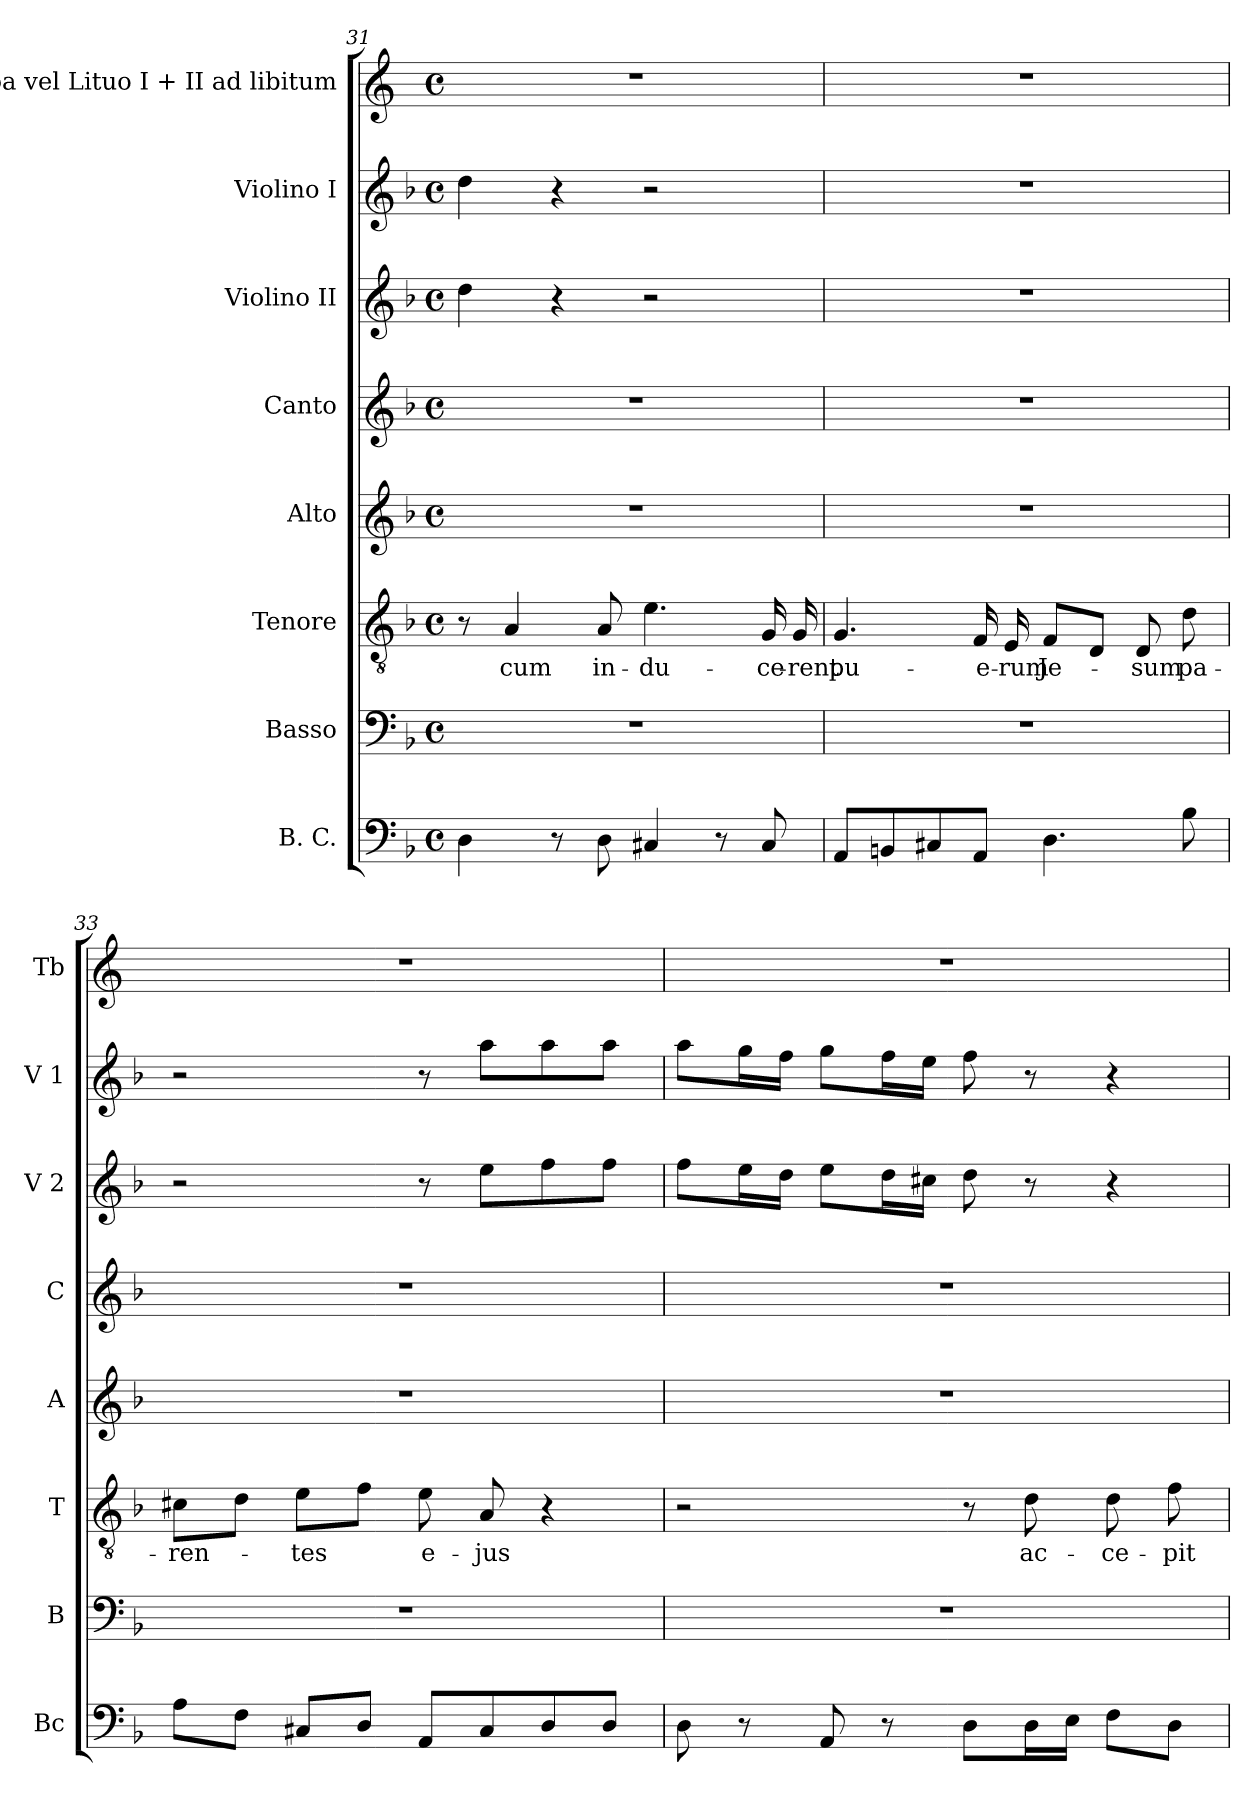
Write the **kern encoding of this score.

**kern	**kern	**kern	**text	**kern	**kern	**kern	**kern	**kern
*part8	*part7	*part6	*part6	*part5	*part4	*part3	*part2	*part1
*staff8	*staff7	*staff6	*staff6	*staff5	*staff4	*staff3	*staff2	*staff1
*I"B. C.	*I"Basso	*I"Tenore	*	*I"Alto	*I"Canto	*I"Violino II	*I"Violino I	*I"Tuba vel Lituo I + II ad libitum
*I'Bc	*I'B	*I'T	*	*I'A	*I'C	*I'V 2	*I'V 1	*I'Tb
*clefF4	*clefF4	*clefGv2	*	*clefG2	*clefG2	*clefG2	*clefG2	*clefG2
*	*	*	*	*	*	*	*	*ITrd4c7
*k[b-]	*k[b-]	*k[b-]	*	*k[b-]	*k[b-]	*k[b-]	*k[b-]	*k[b-]
*M4/4	*M4/4	*M4/4	*	*M4/4	*M4/4	*M4/4	*M4/4	*M4/4
*met(c)	*met(c)	*met(c)	*	*met(c)	*met(c)	*met(c)	*met(c)	*met(c)
=31	=31	=31	=31	=31	=31	=31	=31	=31
4D\	1r	8r	.	1r	1r	4dd\	4dd\	1r
!	!	!	!LO:LY:b	!	!	!	!	!
.	.	4A/	cum	.	.	.	.	.
8r	.	.	.	.	.	4r	4r	.
!	!	!	!LO:LY:b	!	!	!	!	!
8D\	.	8A/	in-	.	.	.	.	.
!	!	!	!LO:LY:b	!	!	!	!	!
4C#X/	.	4.e\	-du-	.	.	2r	2r	.
8r	.	.	.	.	.	.	.	.
!	!	!	!LO:LY:b	!	!	!	!	!
8C#/	.	16G/	-ce-	.	.	.	.	.
!	!	!	!LO:LY:b	!	!	!	!	!
.	.	16G/	-rent	.	.	.	.	.
=32	=32	=32	=32	=32	=32	=32	=32	=32
!	!	!	!LO:LY:b	!	!	!	!	!
8AA/L	1r	4.G/	pu-	1r	1r	1r	1r	1r
8BBn/	.	.	.	.	.	.	.	.
8C#X/	.	.	.	.	.	.	.	.
!	!	!	!LO:LY:b	!	!	!	!	!
8AA/J	.	16F/	-e-	.	.	.	.	.
!	!	!	!LO:LY:b	!	!	!	!	!
.	.	16E/	-rum	.	.	.	.	.
!	!	!	!LO:LY:b	!	!	!	!	!
4.D\	.	8F/L	Je-	.	.	.	.	.
.	.	8D/J	.	.	.	.	.	.
!	!	!	!LO:LY:b	!	!	!	!	!
.	.	8D/	-sum	.	.	.	.	.
!	!	!	!LO:LY:b	!	!	!	!	!
8B-\	.	8d\	pa-	.	.	.	.	.
!!LO:LB:g=z
=33	=33	=33	=33	=33	=33	=33	=33	=33
!	!	!	!LO:LY:b	!	!	!	!	!
8A\L	1r	8c#X\L	-ren-	1r	1r	2r	2r	1r
8F\J	.	8d\J	.	.	.	.	.	.
!	!	!	!LO:LY:b	!	!	!	!	!
8C#X/L	.	8e\L	-tes	.	.	.	.	.
8D/J	.	8f\J	.	.	.	.	.	.
!	!	!	!LO:LY:b	!	!	!	!	!
8AA/L	.	8e\	e-	.	.	8r	8r	.
!	!	!	!LO:LY:b	!	!	!	!	!
8C#/	.	8A/	-jus	.	.	8ee\L	8aa\L	.
8D/	.	4r	.	.	.	8ff\	8aa\	.
8D/J	.	.	.	.	.	8ff\J	8aa\J	.
=34	=34	=34	=34	=34	=34	=34	=34	=34
8D\	1r	2r	.	1r	1r	8ff\L	8aa\L	1r
8r	.	.	.	.	.	16ee\L	16gg\L	.
.	.	.	.	.	.	16dd\JJ	16ff\JJ	.
8AA/	.	.	.	.	.	8ee\L	8gg\L	.
8r	.	.	.	.	.	16dd\L	16ff\L	.
.	.	.	.	.	.	16cc#X\JJ	16ee\JJ	.
8D\L	.	8r	.	.	.	8dd\	8ff\	.
!	!	!	!LO:LY:b	!	!	!	!	!
16D\L	.	8d\	ac-	.	.	8r	8r	.
16E\JJ	.	.	.	.	.	.	.	.
!	!	!	!LO:LY:b	!	!	!	!	!
8F\L	.	8d\	-ce-	.	.	4r	4r	.
!	!	!	!LO:LY:b	!	!	!	!	!
8D\J	.	8f\	-pit	.	.	.	.	.
=	=	=	=	=	=	=	=	=
*-	*-	*-	*-	*-	*-	*-	*-	*-
